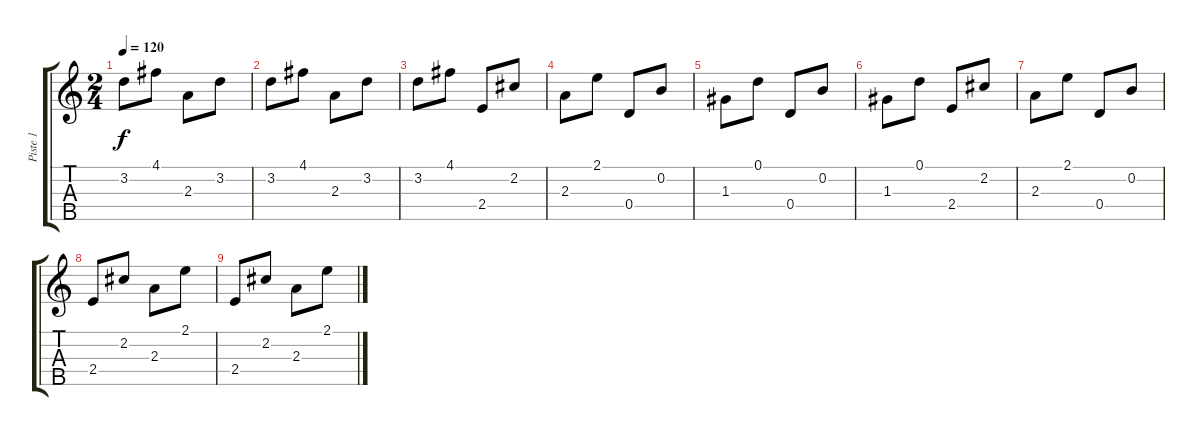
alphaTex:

\track ("Piste 1" "Piste 1") {instrument banjo}
\staff {score tabs}
\tuning (D4 B3 G3 D3 G4) {hide}
\displaytranspose 12
\ts (2 4)
\tempo 120
\clef g2
\ks c
3.2.8{dy f} 4.1.8 2.3.8 3.2.8 |
3.2.8 4.1.8 2.3.8 3.2.8 |
3.2.8 4.1.8 2.4.8 2.2.8 |
2.3.8 2.1.8 0.4.8 0.2.8 |
1.3.8 0.1.8 0.4.8 0.2.8 |
1.3.8 0.1.8 2.4.8 2.2.8 |
2.3.8 2.1.8 0.4.8 0.2.8 |
2.4.8 2.2.8 2.3.8 2.1.8 |
2.4.8 2.2.8 2.3.8 2.1.8
